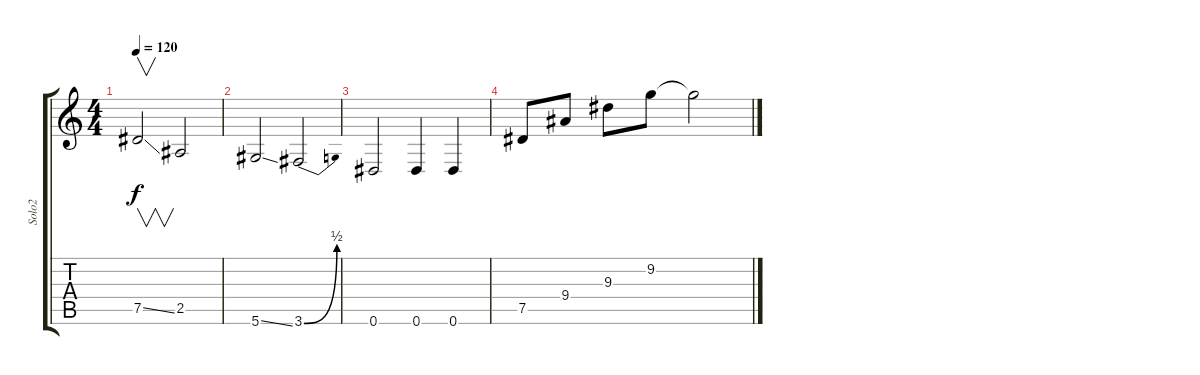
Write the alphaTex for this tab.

\track ("Solo2" "Solo2") {instrument overdrivenguitar}
\staff {score tabs}
\tuning (Eb4 Bb3 Gb3 Db3 Ab2 Eb2) {hide}
\ts (4 4)
\tempo 120
\clef g2
\ks c
7.5{ss}.2{v dy f} 2.5.2 |
5.6{ss}.2 3.6{be (bend 0 0 60 2)}.2 |
0.6.2 0.6.4 0.6.4 |
7.5.8 9.4.8 9.3.8 9.2.8 9.2{t}.2
